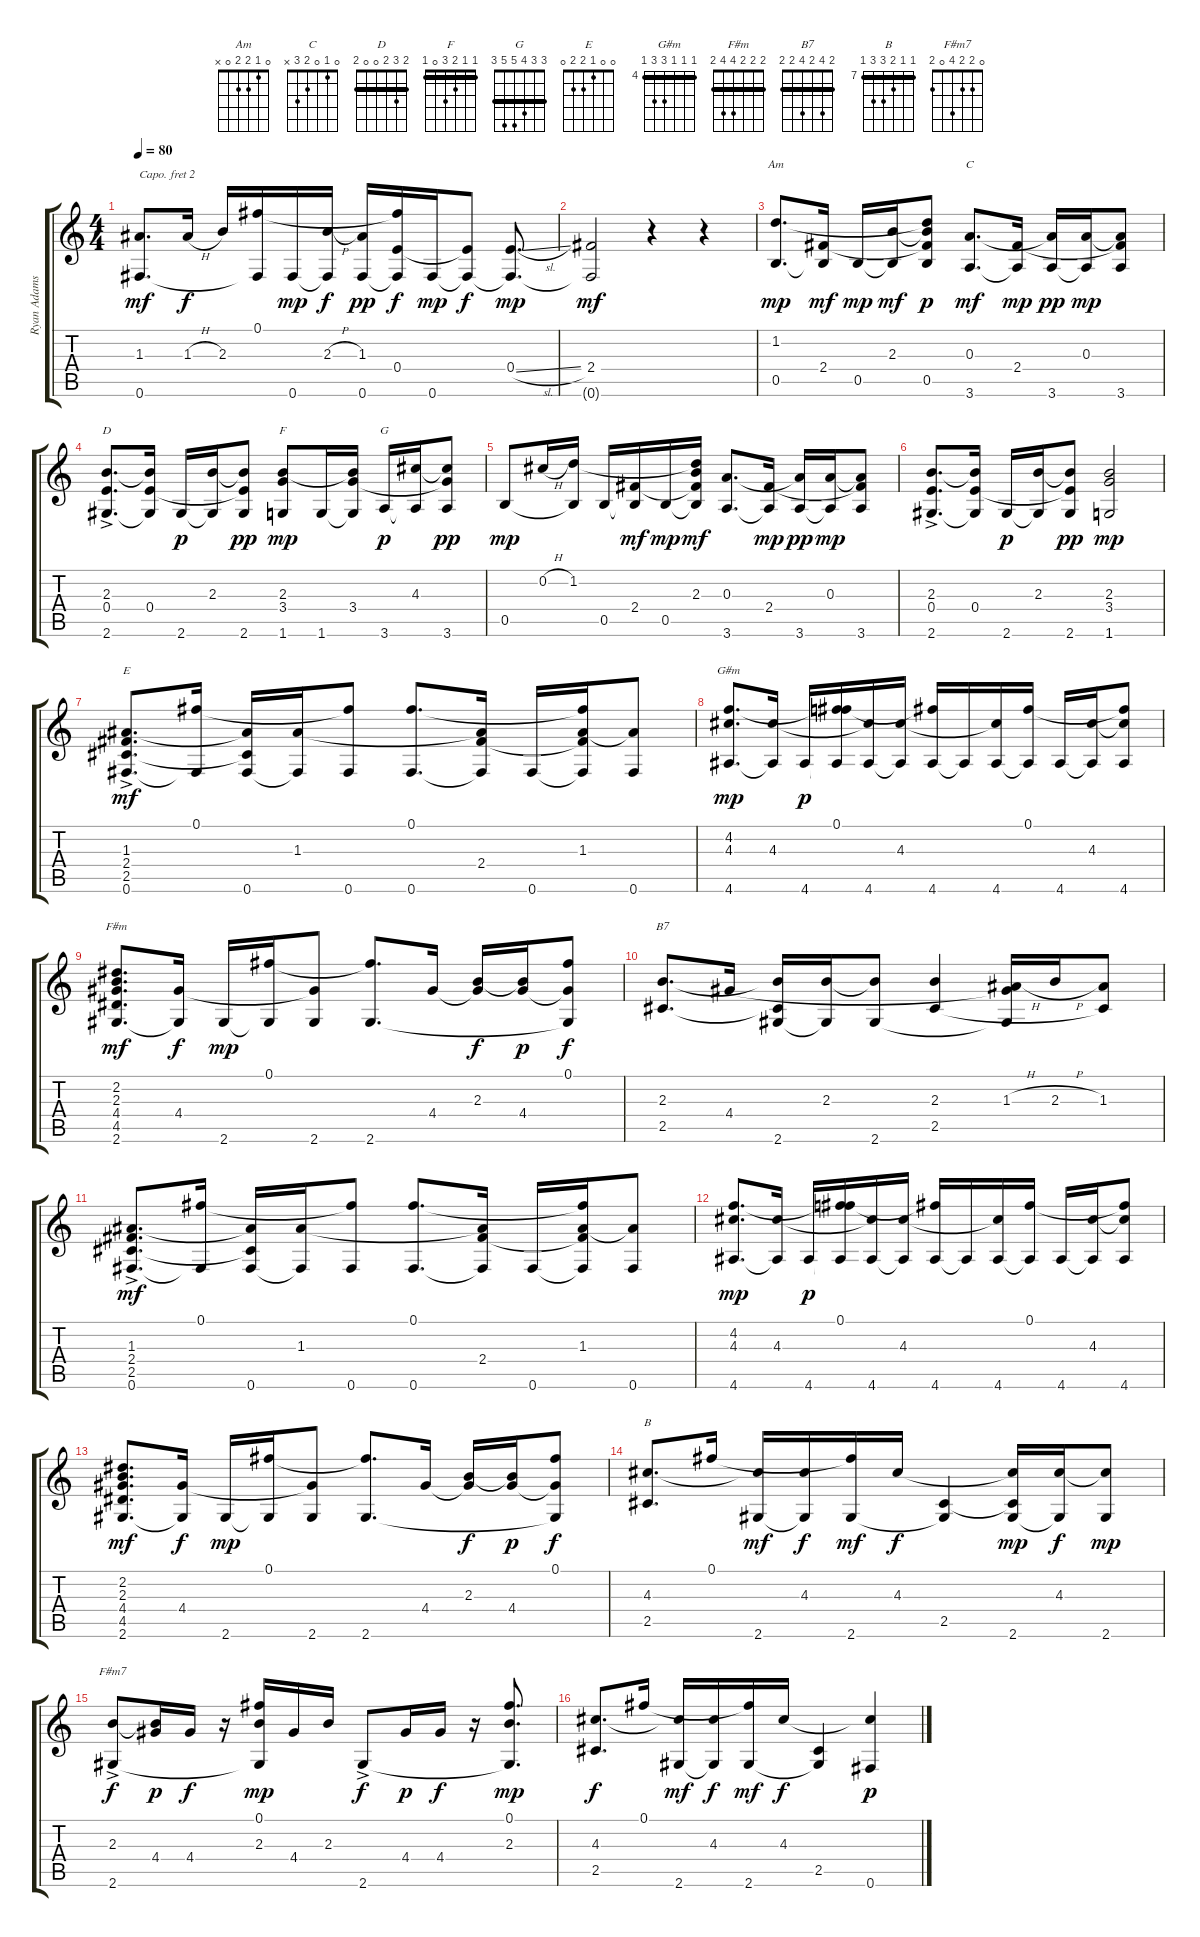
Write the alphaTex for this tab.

\track ("Ryan Adams (Guitar)" "Ryan Adams") {instrument acousticguitarsteel}
\staff {score tabs}
\capo 2
\tuning (E4 B3 G3 D3 A2 E2) {hide}
\chord ("Am" 0 1 2 2 0 x)
\chord ("C" 0 1 0 2 3 x)
\chord ("D" 2 3 2 0 0 2) {barre 2}
\chord ("F" 1 1 2 3 0 1) {barre 1}
\chord ("G" 3 3 4 5 5 3) {barre 3}
\chord ("E" 0 0 1 2 2 0)
\chord ("G#m" 4 4 4 6 6 4) {firstfret 4 barre 4}
\chord ("F#m" 2 2 2 4 4 2) {barre 2}
\chord ("B7" 2 4 2 4 2 2) {barre 2}
\chord ("B" 7 7 8 9 9 7) {firstfret 7 barre 7}
\chord ("F#m7" 0 2 2 4 0 2)
\ts (4 4)
\tempo 80
\clef g2
\ks c
(1.3 0.6).8{d dy mf} 1.3{h}.16{dy f} 2.3.16 (0.1 0.6{t}).16 0.6.16{dy mp} (2.3{h} 0.6{t}).16{dy f} (1.3 0.6).16{dy pp} (0.1{t} 0.4 0.6{t}).16{dy f} 0.6.16{dy mp} (0.4{t} 0.6{t}).8{dy f} (0.4{sl} 0.6{t}).8{d dy mp} |
(2.4 0.6{t}).2{dy mf} r.4 r.4 |
(1.2 0.5).8{d ch "Am" dy mp} (2.4 0.5{t}).16{dy mf} 0.5.16{dy mp} (2.3 0.5{t}).16{dy mf} (1.2{t} 2.3{t} 2.4{t} 0.5).8{dy p} (0.3 3.6).8{d ch "C" dy mf} (2.4 3.6{t}).16{dy mp} (0.3{t} 3.6).16{dy pp} (0.3 3.6{t}).16{dy mp} (0.3{t} 2.4{t} 3.6).8 |
(2.3 0.4 2.6{ac}).8{d ch "D"} (2.3{t} 0.4 2.6{t}).16 2.6.16{dy p} (2.3 2.6{t}).16 (2.3{t} 0.4{t} 2.6).8{dy pp} (2.3 3.4 1.6).8{ch "F" dy mp} 1.6.16 (2.3{t} 3.4 1.6{t}).16 3.6.16{ch "G" dy p} (4.3 3.6{t}).16 (4.3{t} 3.4{t} 3.6).8{dy pp} |
0.5.8{dy mp} 0.2{h}.16 (1.2 0.5{t}).16 0.5.16 (2.4 0.5{t}).16{dy mf} 0.5.16{dy mp} (1.2{t} 2.3 2.4{t} 0.5{t}).16{dy mf} (0.3 3.6).8{d} (2.4 3.6{t}).16{dy mp} (0.3{t} 3.6).16{dy pp} (0.3 3.6{t}).16{dy mp} (0.3{t} 2.4{t} 3.6).8 |
(2.3 0.4 2.6{ac}).8{d} (2.3{t} 0.4 2.6{t}).16 2.6.16{dy p} (2.3 2.6{t}).16 (2.3{t} 0.4{t} 2.6).8{dy pp} (2.3 3.4 1.6).2{dy mp} |
(1.3 2.4 2.5{ac} 0.6).8{d ch "E" dy mf} (0.1 0.6{t}).16 (1.3{t} 2.5{t} 0.6).16 (1.3 0.6{t}).16 (0.1{t} 0.6).8 (0.1 0.6).8{d} (1.3{t} 2.4 0.6{t}).16 0.6.16 (0.1{t} 1.3 2.4{t} 0.6{t}).16 (1.3{t} 0.6).8 |
(4.2 4.3 4.6).8{d ch "G#m" dy mp} (4.3 4.6{t}).16 4.6.16{dy p} (0.1 4.2{t} 4.6{t}).16 (4.3{t} 4.6).16 (4.3 4.6{t}).16 (0.1{t} 4.6).16 4.6{t}.16 (4.3{t} 4.6).16 (0.1 4.6{t}).16 4.6.16 (4.3 4.6{t}).16 (0.1{t} 4.3{t} 4.6).8 |
(2.2 2.3 4.4 4.5 2.6).8{d ch "F#m" dy mf} (4.4 2.6{t}).16{dy f} 2.6.16{dy mp} (0.1 2.6{t}).16 (4.4{t} 2.6).8 (0.1{t} 2.6).8{d} 4.4.16 (2.3 4.4{t}).16{dy f} (2.3{t} 4.4).16{dy p} (0.1 4.4{t} 2.6{t}).8{dy f} |
(2.3 2.5).8{d ch "B7"} 4.4.16 (2.3{t} 2.5{t} 2.6).16 (2.3 2.6{t}).16 (2.3{t} 2.6).8 (2.3 2.5).4 (1.3{h} 4.4{t} 2.6{t}).16 2.3{h}.16 (1.3 2.5{t}).8 |
(1.3 2.4 2.5{ac} 0.6).8{d dy mf} (0.1 0.6{t}).16 (1.3{t} 2.5{t} 0.6).16 (1.3 0.6{t}).16 (0.1{t} 0.6).8 (0.1 0.6).8{d} (1.3{t} 2.4 0.6{t}).16 0.6.16 (0.1{t} 1.3 2.4{t} 0.6{t}).16 (1.3{t} 0.6).8 |
(4.2 4.3 4.6).8{d dy mp} (4.3 4.6{t}).16 4.6.16{dy p} (0.1 4.2{t} 4.6{t}).16 (4.3{t} 4.6).16 (4.3 4.6{t}).16 (0.1{t} 4.6).16 4.6{t}.16 (4.3{t} 4.6).16 (0.1 4.6{t}).16 4.6.16 (4.3 4.6{t}).16 (0.1{t} 4.3{t} 4.6).8 |
(2.2 2.3 4.4 4.5 2.6).8{d dy mf} (4.4 2.6{t}).16{dy f} 2.6.16{dy mp} (0.1 2.6{t}).16 (4.4{t} 2.6).8 (0.1{t} 2.6).8{d} 4.4.16 (2.3 4.4{t}).16{dy f} (2.3{t} 4.4).16{dy p} (0.1 4.4{t} 2.6{t}).8{dy f} |
(4.3 2.5).8{d ch "B"} 0.1.16 (4.3{t} 2.6).16{dy mf} (4.3 2.6{t}).16{dy f} (0.1{t} 2.6).16{dy mf} 4.3.16{dy f} (2.5 2.6{t}).4 (4.3{t} 2.5{t} 2.6).16{dy mp} (4.3 2.6{t}).16{dy f} (4.3{t} 2.6).8{dy mp} |
(2.3{ac} 2.6{ac}).8{ch "F#m7" dy f} (2.3{t} 4.4).16{dy p} 4.4.16{dy f} r.16 (0.1 2.3 2.6{t}).16{dy mp} 4.4.16 2.3.16 2.6{ac}.8{dy f} 4.4.16{dy p} 4.4.16{dy f} r.16 (0.1 2.3 2.6{t}).8{d dy mp} |
(4.3 2.5).8{d dy f} 0.1.16 (4.3{t} 2.6).16{dy mf} (4.3 2.6{t}).16{dy f} (0.1{t} 2.6).16{dy mf} 4.3.16{dy f} (2.5 2.6{t}).4 (4.3{t} 0.6).4{dy p}
